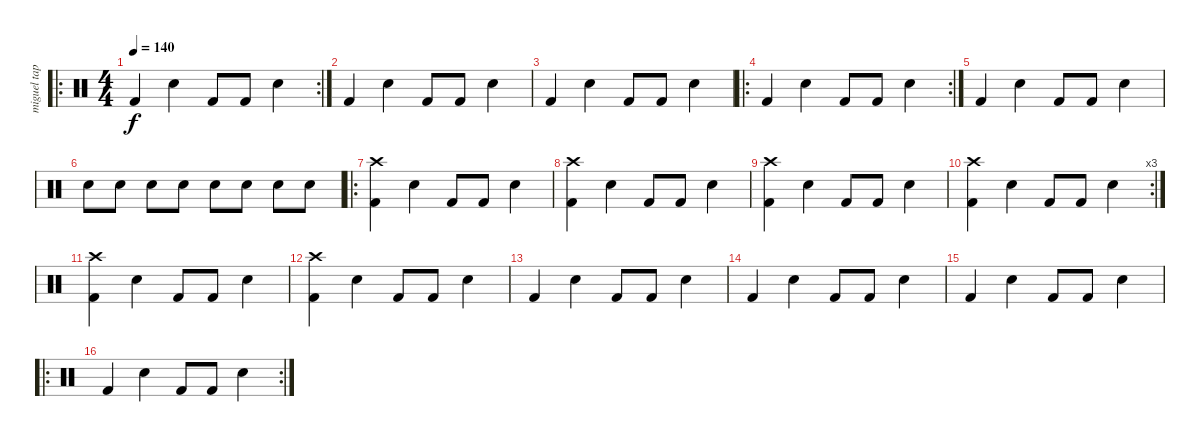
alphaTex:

\track ("miguel tapia" "miguel tap") {instrument percussion}
\staff {score}
\articulation defaults
\ro
\rc 2
\ts (4 4)
\tempo 140
\clef neutral
\ks c "Kick (hit) 2".4{dy f} "Snare (hit) 2".4 "Kick (hit) 2".8 "Kick (hit) 2".8 "Snare (hit) 2".4
|
"Kick (hit) 2".4 "Snare (hit) 2".4 "Kick (hit) 2".8 "Kick (hit) 2".8 "Snare (hit) 2".4 |
"Kick (hit) 2".4 "Snare (hit) 2".4 "Kick (hit) 2".8 "Kick (hit) 2".8 "Snare (hit) 2".4 |
\ro
\rc 2 "Kick (hit) 2".4 "Snare (hit) 2".4 "Kick (hit) 2".8 "Kick (hit) 2".8 "Snare (hit) 2".4
|
"Kick (hit) 2".4 "Snare (hit) 2".4 "Kick (hit) 2".8 "Kick (hit) 2".8 "Snare (hit) 2".4 |
"Snare (hit) 2".8 "Snare (hit) 2".8 "Snare (hit) 2".8 "Snare (hit) 2".8 "Snare (hit) 2".8 "Snare (hit) 2".8 "Snare (hit) 2".8 "Snare (hit) 2".8 |
\ro
("Kick (hit) 2" "Crash high (hit)").4 "Snare (hit) 2".4 "Kick (hit) 2".8 "Kick (hit) 2".8 "Snare (hit) 2".4 |
("Kick (hit) 2" "Crash high (hit)").4 "Snare (hit) 2".4 "Kick (hit) 2".8 "Kick (hit) 2".8 "Snare (hit) 2".4 |
("Kick (hit) 2" "Crash high (hit)").4 "Snare (hit) 2".4 "Kick (hit) 2".8 "Kick (hit) 2".8 "Snare (hit) 2".4 |
\rc 3
("Kick (hit) 2" "Crash high (hit)").4 "Snare (hit) 2".4 "Kick (hit) 2".8 "Kick (hit) 2".8 "Snare (hit) 2".4 |
("Kick (hit) 2" "Crash high (hit)").4 "Snare (hit) 2".4 "Kick (hit) 2".8 "Kick (hit) 2".8 "Snare (hit) 2".4 |
("Kick (hit) 2" "Crash high (hit)").4 "Snare (hit) 2".4 "Kick (hit) 2".8 "Kick (hit) 2".8 "Snare (hit) 2".4 |
"Kick (hit) 2".4 "Snare (hit) 2".4 "Kick (hit) 2".8 "Kick (hit) 2".8 "Snare (hit) 2".4 |
"Kick (hit) 2".4 "Snare (hit) 2".4 "Kick (hit) 2".8 "Kick (hit) 2".8 "Snare (hit) 2".4 |
"Kick (hit) 2".4 "Snare (hit) 2".4 "Kick (hit) 2".8 "Kick (hit) 2".8 "Snare (hit) 2".4 |
\ro
\rc 2 "Kick (hit) 2".4 "Snare (hit) 2".4 "Kick (hit) 2".8 "Kick (hit) 2".8 "Snare (hit) 2".4
